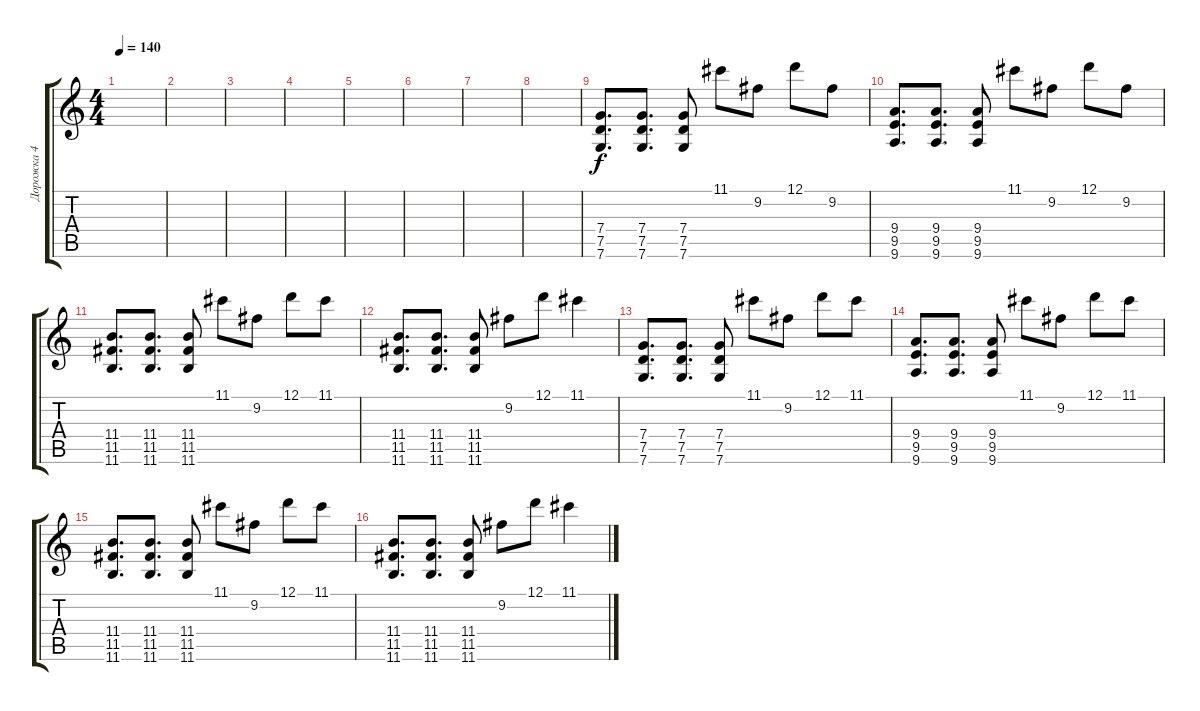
\track ("Дорожка 4" "Дорожка 4") {instrument distortionguitar}
\staff {score tabs}
\tuning (D4 A3 F3 C3 G2 C2) {hide}
\ts (4 4)
\tempo 140
\clef g2
\ks c
|
|
|
|
|
|
|
|
(7.4 7.5 7.6).8{d} (7.4 7.5 7.6).8{d} (7.4 7.5 7.6).8 11.1.8 9.2.8 12.1.8 9.2.8 |
(9.4 9.5 9.6).8{d} (9.4 9.5 9.6).8{d} (9.4 9.5 9.6).8 11.1.8 9.2.8 12.1.8 9.2.8 |
(11.4 11.5 11.6).8{d} (11.4 11.5 11.6).8{d} (11.4 11.5 11.6).8 11.1.8 9.2.8 12.1.8 11.1.8 |
(11.4 11.5 11.6).8{d} (11.4 11.5 11.6).8{d} (11.4 11.5 11.6).8 9.2.8 12.1.8 11.1.4 |
(7.4 7.5 7.6).8{d} (7.4 7.5 7.6).8{d} (7.4 7.5 7.6).8 11.1.8 9.2.8 12.1.8 11.1.8 |
(9.4 9.5 9.6).8{d} (9.4 9.5 9.6).8{d} (9.4 9.5 9.6).8 11.1.8 9.2.8 12.1.8 11.1.8 |
(11.4 11.5 11.6).8{d} (11.4 11.5 11.6).8{d} (11.4 11.5 11.6).8 11.1.8 9.2.8 12.1.8 11.1.8 |
(11.4 11.5 11.6).8{d} (11.4 11.5 11.6).8{d} (11.4 11.5 11.6).8 9.2.8 12.1.8 11.1.4
